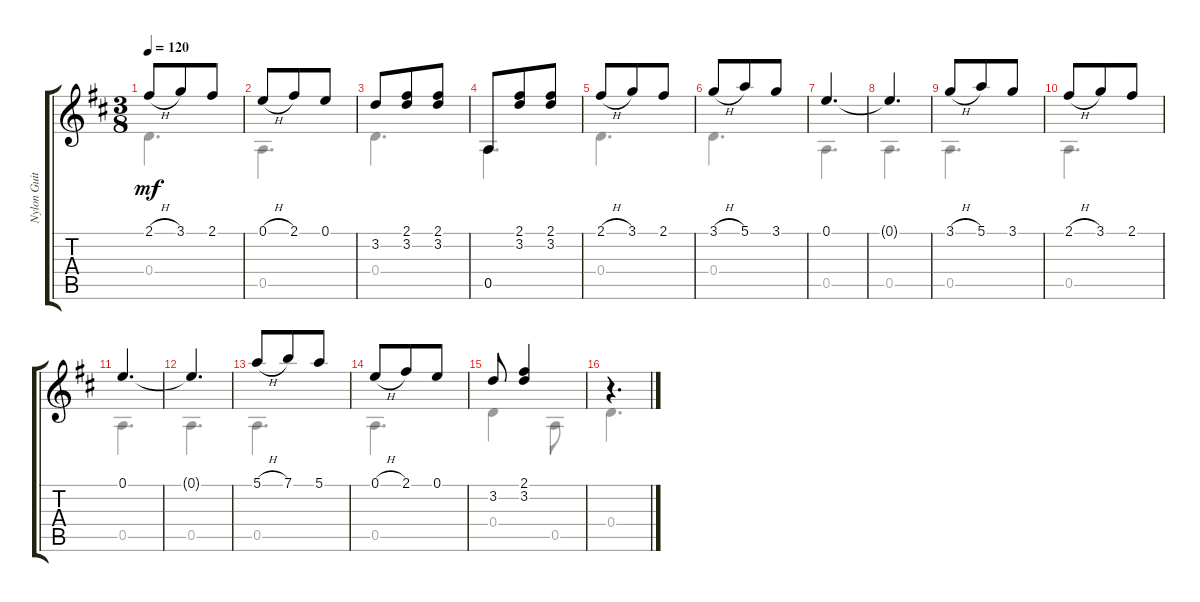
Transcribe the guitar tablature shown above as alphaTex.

\track ("Nylon Guitar" "Nylon Guit") {instrument acousticguitarnylon}
\staff {score tabs}
\tuning (E4 B3 G3 D3 A2 E2) {hide}
\voice
\ts (3 8)
\tempo 120
\clef g2
\ks d
2.1{h}.8{dy mf instrument acousticguitarnylon} 3.1.8 2.1.8 |
0.1{h}.8 2.1.8 0.1.8 |
3.2.8 (2.1 3.2).8 (2.1 3.2).8 |
0.5.8 (2.1 3.2).8 (2.1 3.2).8 |
2.1{h}.8 3.1.8 2.1.8 |
3.1{h}.8 5.1.8 3.1.8 |
0.1.4{d} |
0.1{t}.4{d} |
3.1{h}.8 5.1.8 3.1.8 |
2.1{h}.8 3.1.8 2.1.8 |
0.1.4{d} |
0.1{t}.4{d} |
5.1{h}.8 7.1.8 5.1.8 |
0.1{h}.8 2.1.8 0.1.8 |
3.2.8 (2.1 3.2).4 |
r.4{d}
\voice
\clef g2
\ottava regular
\simile none
\ks d
0.4.4{d dy mf} |
0.5.4{d} |
0.4.4{d} |
0.5.4{d} |
0.4.4{d} |
0.4.4{d} |
0.5.4{d} |
0.5.4{d} |
0.5.4{d} |
0.5.4{d} |
0.5.4{d} |
0.5.4{d} |
0.5.4{d} |
0.5.4{d} |
0.4.4 0.5.8 |
0.4.4{d}
